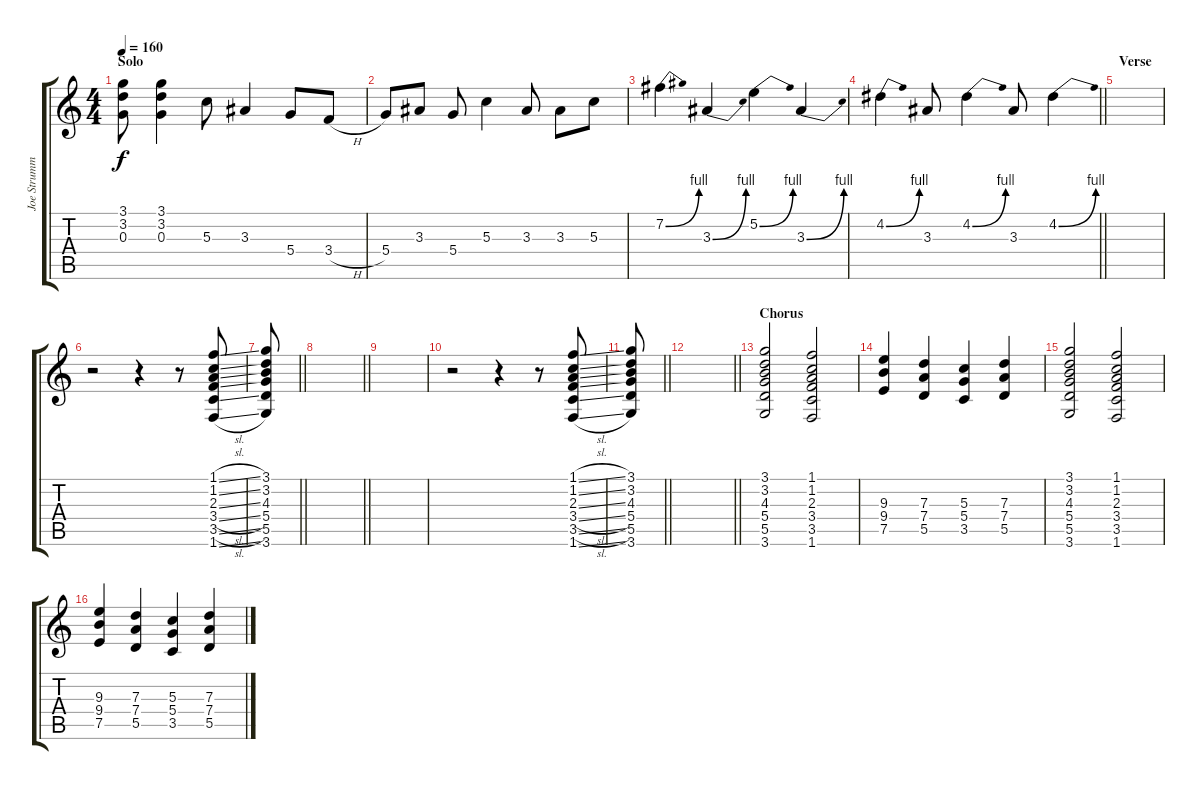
\track ("Joe Strummer - Rhythm Guitar" "Joe Strumm") {instrument distortionguitar}
\staff {score tabs}
\tuning (E4 B3 G3 D3 A2 E2) {hide}
\ts (4 4)
\section ("" "Solo")
\tempo 160
\clef g2
\ks c
(3.1 3.2 0.3).8{dy f} (3.1 3.2 0.3).4 5.3.8 3.3.4 5.4.8 3.4{h}.8 |
5.4.8 3.3.8 5.4.8 5.3.4 3.3.8 3.3.8 5.3.8 |
7.2{be (bend 0 0 60 4)}.4 3.3{be (bend 0 0 60 4)}.4 5.2{be (bend 0 0 60 4)}.4 3.3{be (bend 0 0 60 4)}.4 |
\barLineRight lightlight
4.2{be (bend 0 0 60 4)}.4 3.3.8 4.2{be (bend 0 0 60 4)}.4 3.3.8 4.2{be (bend 0 0 60 4)}.4 |
\section ("" "Verse")
|
r.2 r.4 r.8 (1.1{sl} 1.2{sl} 2.3{sl} 3.4{sl} 3.5{sl} 1.6{sl}).8 |
\barLineRight lightlight
(3.1 3.2 4.3 5.4 5.5 3.6).8 |
\barLineRight lightlight
|
|
r.2 r.4 r.8 (1.1{sl} 1.2{sl} 2.3{sl} 3.4{sl} 3.5{sl} 1.6{sl}).8 |
\barLineRight lightlight
(3.1 3.2 4.3 5.4 5.5 3.6).8 |
\barLineRight lightlight
|
\section ("" "Chorus")
(3.1 3.2 4.3 5.4 5.5 3.6).2 (1.1 1.2 2.3 3.4 3.5 1.6).2 |
(9.3 9.4 7.5).4 (7.3 7.4 5.5).4 (5.3 5.4 3.5).4 (7.3 7.4 5.5).4 |
(3.1 3.2 4.3 5.4 5.5 3.6).2 (1.1 1.2 2.3 3.4 3.5 1.6).2 |
(9.3 9.4 7.5).4 (7.3 7.4 5.5).4 (5.3 5.4 3.5).4 (7.3 7.4 5.5).4
